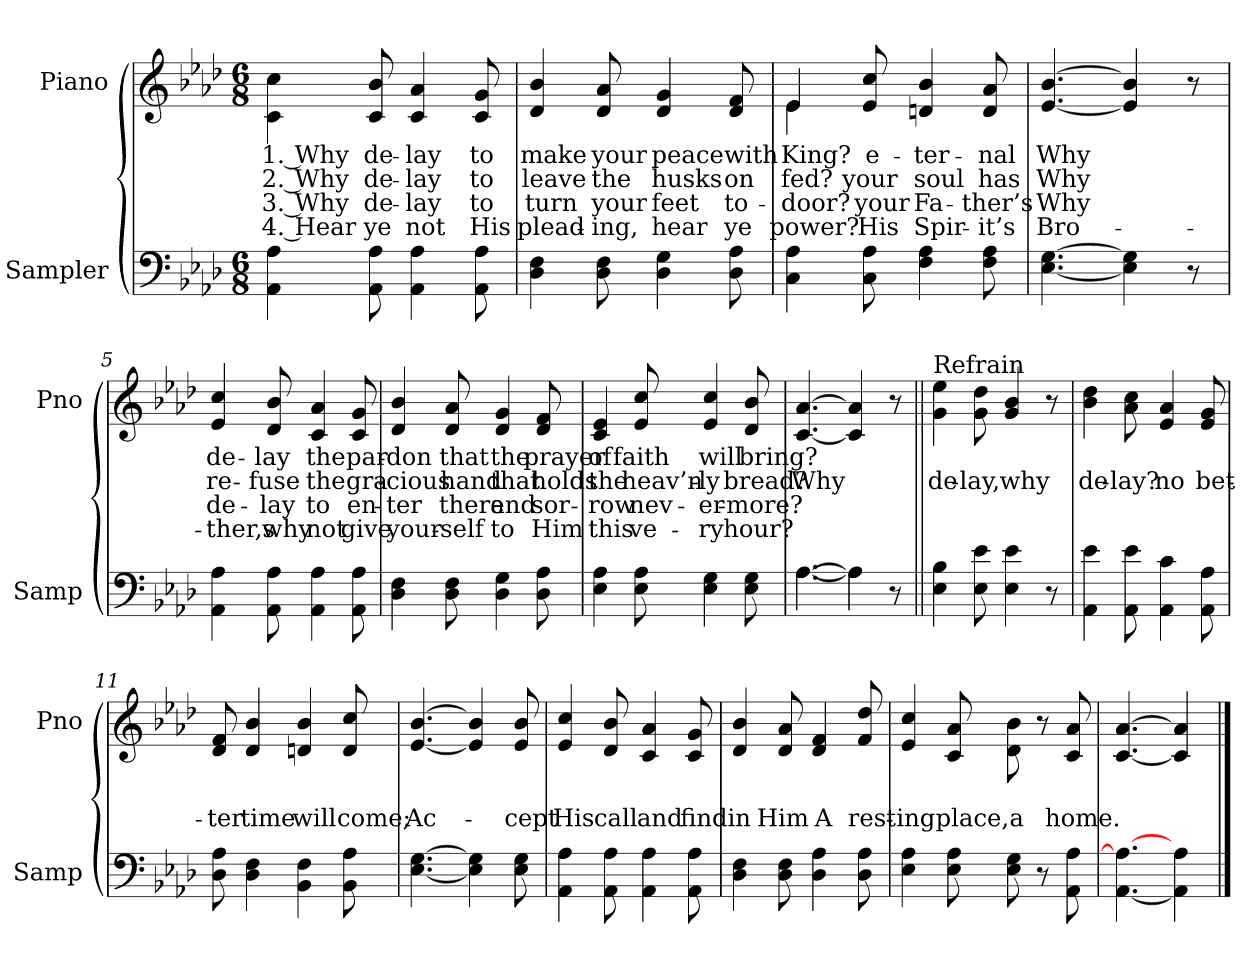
**kern	**kern	**text	**text	**text	**text
*part2	*part1	*part1	*part1	*part1	*part1
*staff2	*staff1	*staff1	*staff1	*staff1	*staff1
*I"Sampler	*I"Piano	*	*	*	*
*I'Samp	*I'Pno	*	*	*	*
*clefF4	*clefG2	*	*	*	*
*k[b-e-a-d-]	*k[b-e-a-d-]	*	*	*	*
*A-:	*A-:	*	*	*	*
*M6/8	*M6/8	*	*	*	*
=1	=1	=1	=1	=1	=1
4AA- 4A-	4c\ 4cc\	1. Why	2. Why	3. Why	4. Hear
8AA- 8A-	8c 8b-	de-	de-	de-	ye
4AA- 4A-	4c 4a-	-lay	-lay	-lay	not
8AA- 8A-	8c 8g	to	to	to	His
=2	=2	=2	=2	=2	=2
4D- 4F	4d- 4b-	make	leave	turn	plead-
8D- 8F	8d- 8a-	your	the	your	-ing,
4D- 4G	4d- 4g	peace	husks	feet	hear
8D- 8A-	8d- 8f	with	on	to-	ye
=3	=3	=3	=3	=3	=3
*	*^	*	*	*	*
4C 4A-	4e-/	4e-	King?	fed?	door?	power?
8C 8A-	8e- 8cc	2ryy	e-	your	your	His
4F 4A-	4dn 4b-	.	-ter-	soul	Fa-	Spir-
8F 8A-	8d 8a-	.	-nal	has	-ther’s	-it’s
*	*v	*v	*	*	*	*
=4	=4	=4	=4	=4	=4
[4.E- [4.G	[4.e- [4.b-	Why	Why	Why	Bro-
4E-] 4G]	4e-] 4b-]	.	.	.	.
8r	8r	.	.	.	.
=5	=5	=5	=5	=5	=5
4AA- 4A-	4e- 4cc	de-	re-	de-	-ther,s
8AA- 8A-	8d- 8b-	-lay	-fuse	-lay	why
4AA- 4A-	4c 4a-	the	the	to	not
8AA- 8A-	8c 8g	par-	gra-	en-	give
=6	=6	=6	=6	=6	=6
4D- 4F	4d- 4b-	-don	-cious	-ter	your-
8D- 8F	8d- 8a-	that	hand	there	-self
4D- 4G	4d- 4g	the	that	and	to
8D- 8A-	8d- 8f	prayer	holds	sor-	Him
=7	=7	=7	=7	=7	=7
4E- 4A-	4c 4e-	of	the	-row	this
8E- 8A-	8e- 8cc	faith	heav’n-	nev-	ve-
4E- 4G	4e- 4cc	will	-ly	-er-	-ry
8E- 8G	8d- 8b-	bring?	bread?	-more?	hour?
=8	=8	=8	=8	=8	=8
*^	*	*	*	*	*
[4.A-\	[4.A-	[4.c [4.a-	.	Why	.	.
4A-\]	4A-]	4c] 4a-]	.	.	.	.
8r	8ryy	8r	.	.	.	.
=9||	=9||	=9||	=9||	=9||	=9||	=9||
!	!	!LO:TX:t=Refrain	!	!	!	!
*v	*v	*	*	*	*	*
4E- 4B-	4g 4ee-	.	de-	.	.
8E- 8e-	8g 8dd-	.	-lay,	.	.
4E- 4e-	4g 4b-	.	why	.	.
8r	8r	.	.	.	.
=10	=10	=10	=10	=10	=10
4AA- 4e-	4b- 4dd-	.	de-	.	.
8AA- 8e-	8a- 8cc	.	-lay?	.	.
4AA- 4c	4e- 4a-	.	no	.	.
8AA- 8A-	8e- 8g	.	bet-	.	.
=11	=11	=11	=11	=11	=11
8D- 8A-	8d- 8f	.	-ter	.	.
4D- 4F	4d- 4b-	.	time	.	.
4BB- 4F	4dn 4b-	.	will	.	.
8BB- 8A-	8d 8cc	.	come;	.	.
=12	=12	=12	=12	=12	=12
[4.E- [4.G	[4.e- [4.b-	.	Ac-	.	.
4E-] 4G]	4e-] 4b-]	.	.	.	.
8E- 8G	8e- 8b-	.	-cept	.	.
=13	=13	=13	=13	=13	=13
4AA- 4A-	4e- 4cc	.	His	.	.
8AA- 8A-	8d- 8b-	.	call	.	.
4AA- 4A-	4c 4a-	.	and	.	.
8AA- 8A-	8c 8g	.	find	.	.
=14	=14	=14	=14	=14	=14
4D- 4F	4d- 4b-	.	in	.	.
8D- 8F	8d- 8a-	.	Him	.	.
4D- 4A-	4d- 4f	.	A	.	.
8D- 8A-	8f 8dd-	.	rest-	.	.
=15	=15	=15	=15	=15	=15
4E- 4A-	4e- 4cc	.	-ing	.	.
8E- 8A-	8c 8a-	.	place,	.	.
8E- 8G	8d-\ 8b-\	.	a	.	.
8r	8r	.	.	.	.
8AA- 8A-	8c 8a-	.	home.	.	.
=16	=16	=16	=16	=16	=16
[4.AA- 4.A-_	[4.c [4.a-	.	.	.	.
4AA-] 4A-	4c] 4a-]	.	.	.	.
==	==	==	==	==	==
*-	*-	*-	*-	*-	*-
